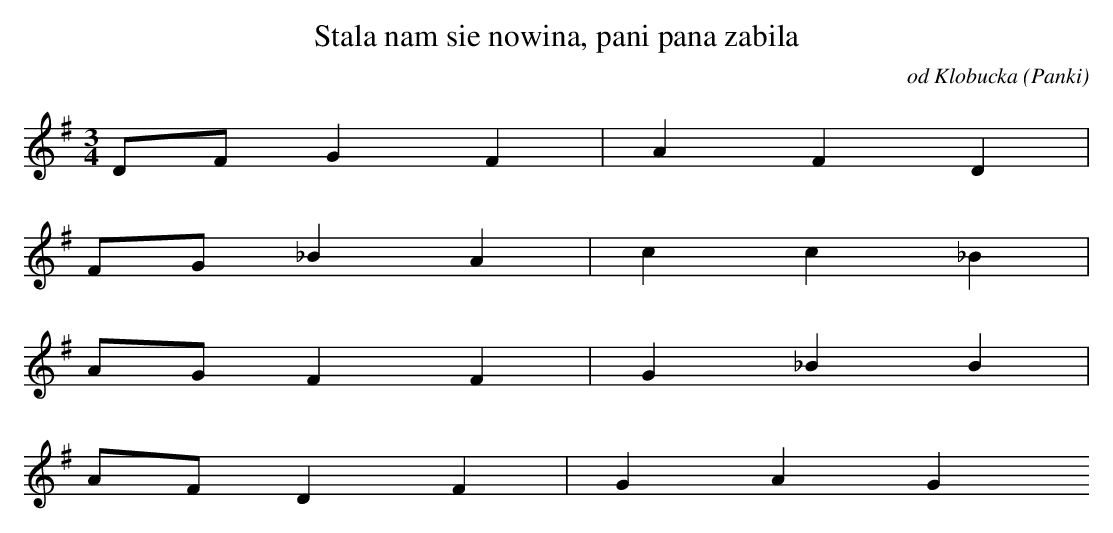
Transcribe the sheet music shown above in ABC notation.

X:1
T: Stala nam sie nowina, pani pana zabila
O: od Klobucka (Panki)
M: 3/4
L: 1/8
K: G
DFG2F2 | A2F2D2 |
FG_B2A2 | c2c2_B2 |
AGF2F2 | G2_B2B2 |
AFD2F2 | G2A2G2
